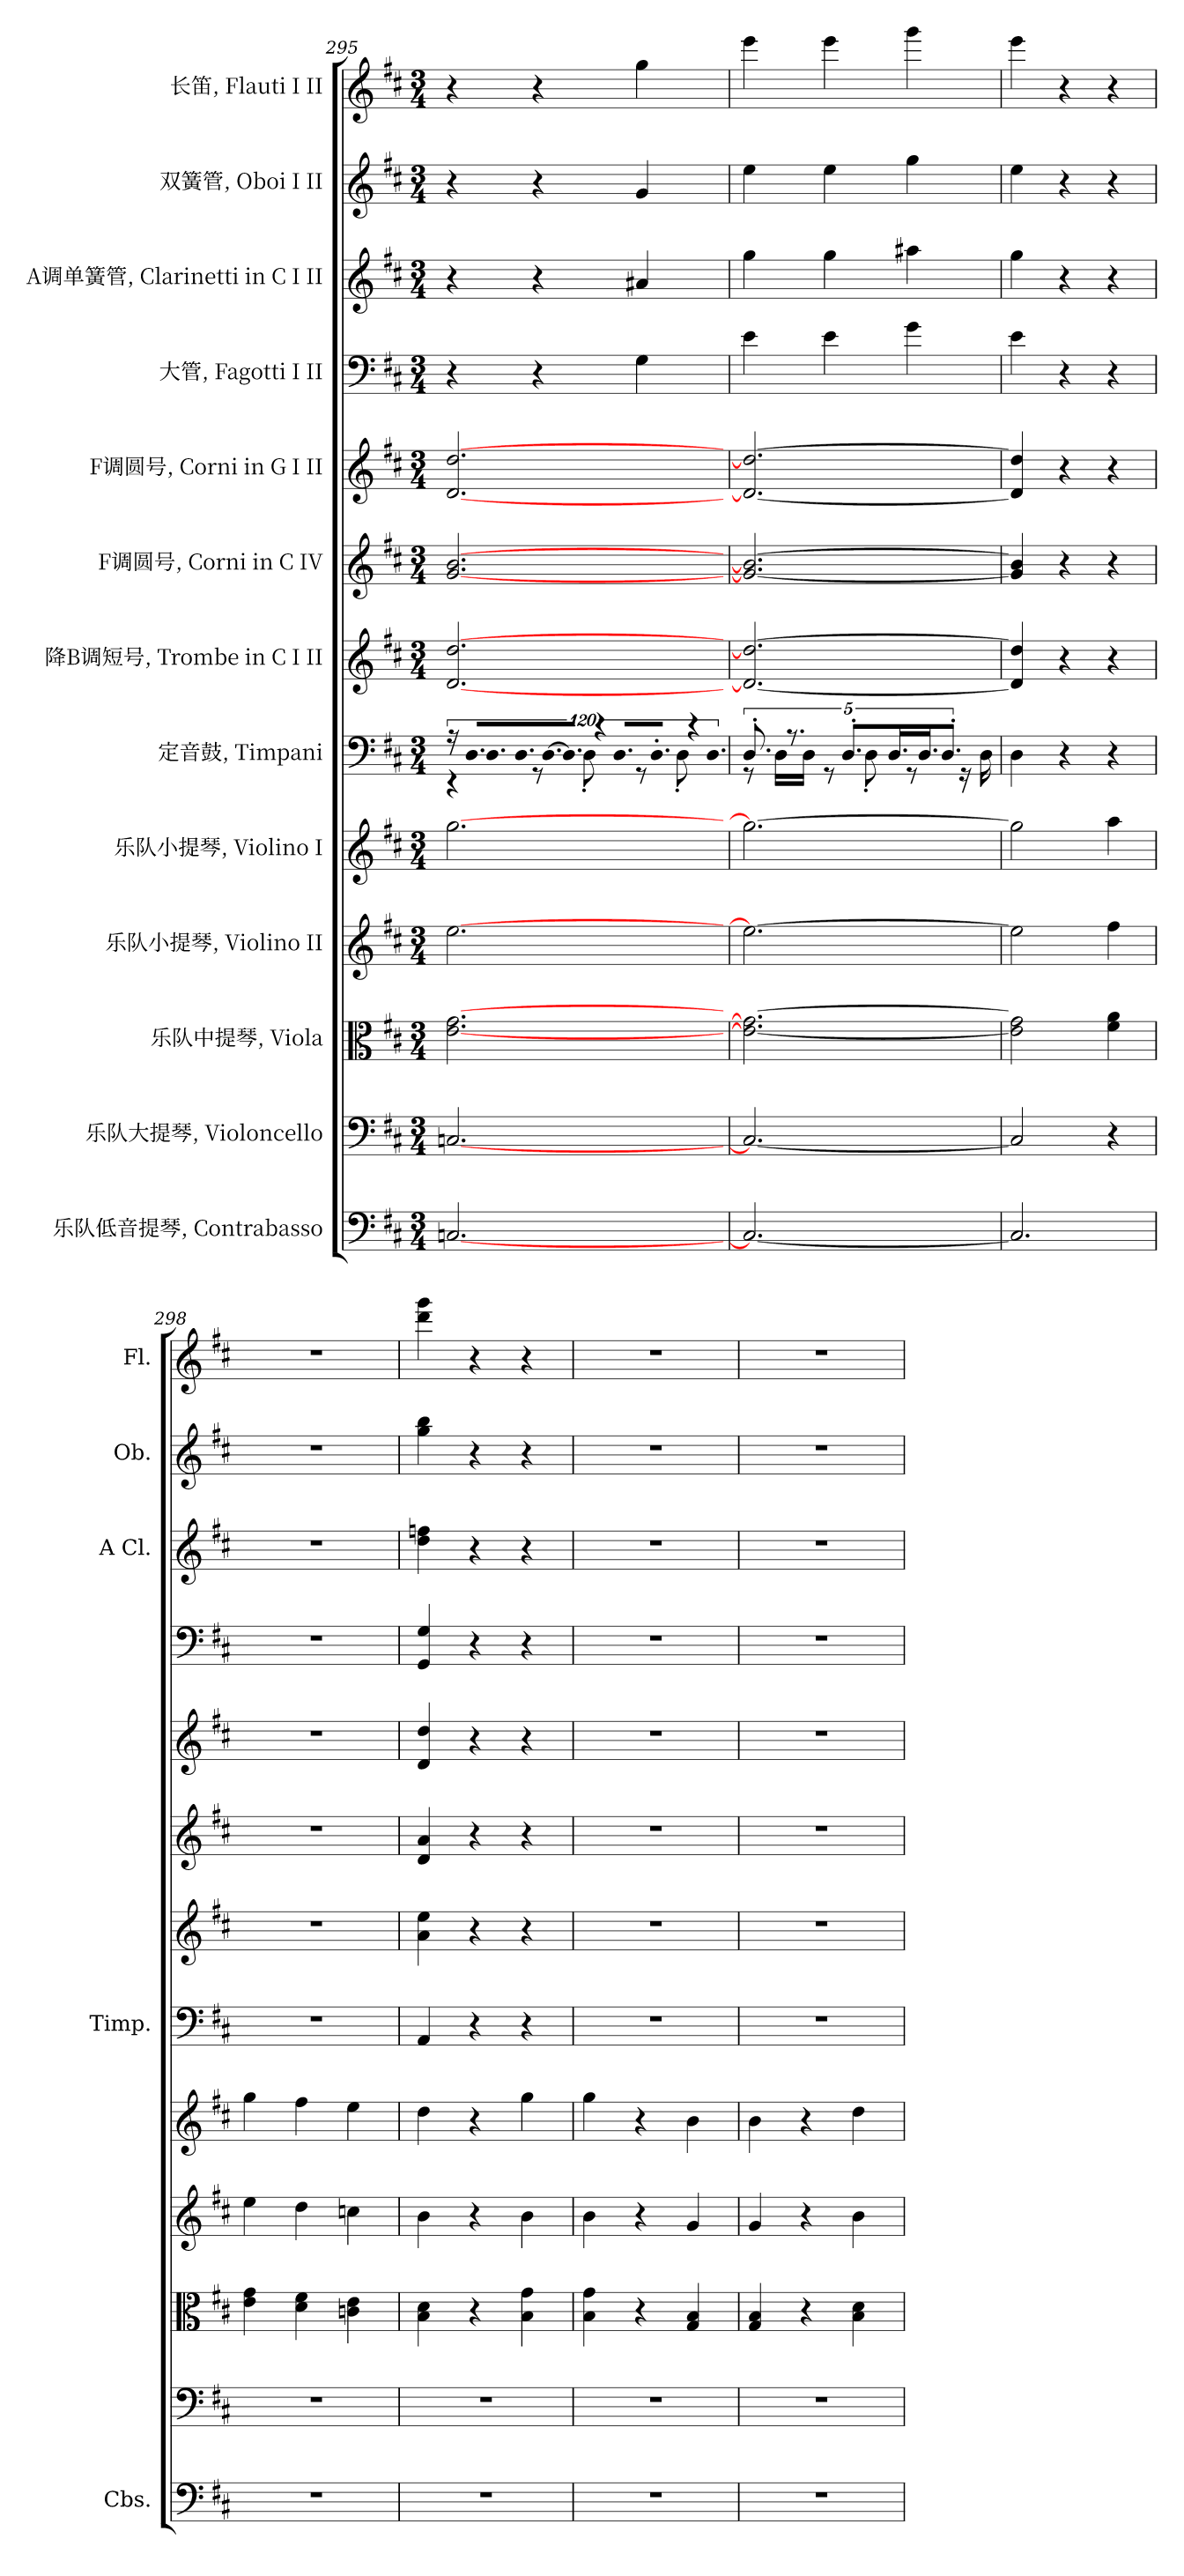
**kern	**kern	**kern	**kern	**kern	**kern	**kern	**kern	**kern	**kern	**kern	**kern	**kern
*part13	*part12	*part11	*part10	*part9	*part8	*part7	*part6	*part5	*part4	*part3	*part2	*part1
*staff13	*staff12	*staff11	*staff10	*staff9	*staff8	*staff7	*staff6	*staff5	*staff4	*staff3	*staff2	*staff1
*I"乐队低音提琴, Contrabasso	*I"乐队大提琴, Violoncello	*I"乐队中提琴, Viola	*I"乐队小提琴, Violino II	*I"乐队小提琴, Violino I	*I"定音鼓, Timpani	*I"降B调短号, Trombe in C I II	*I"F调圆号, Corni in C IV	*I"F调圆号, Corni in G I II	*I"大管, Fagotti I II	*I"A调单簧管, Clarinetti in C I II	*I"双簧管, Oboi I II	*I"长笛, Flauti I II
*I'Cbs.	*	*	*	*	*I'Timp.	*	*	*	*	*I'A Cl.	*I'Ob.	*I'Fl.
*clefF4	*clefF4	*clefC3	*clefG2	*clefG2	*clefF4	*clefG2	*clefG2	*clefG2	*clefF4	*clefG2	*clefG2	*clefG2
*ITrd7c12	*	*	*	*	*	*ITrd1c2	*ITrd4c7	*ITrd4c7	*	*ITrd2c3	*	*
*k[f#c#]	*k[f#c#]	*k[f#c#]	*k[f#c#]	*k[f#c#]	*k[f#c#]	*k[]	*k[f#]	*k[f#]	*k[f#c#]	*k[f#c#g#d#a#]	*k[f#c#]	*k[f#c#]
*M3/4	*M3/4	*M3/4	*M3/4	*M3/4	*M3/4	*M3/4	*M3/4	*M3/4	*M3/4	*M3/4	*M3/4	*M3/4
*MM350	*MM350	*MM350	*MM350	*MM350	*MM350	*MM350	*MM350	*MM350	*MM350	*MM350	*MM350	*MM350
=295	=295	=295	=295	=295	=295	=295	=295	=295	=295	=295	=295	=295
!	!	!	!	!	!LO:N:vis=32.	!	!	!	!	!	!	!
*	*	*	*	*	*^	*	*	*	*	*	*	*
[2.CCn/	[2.Cn/	[2.e\ [2.g\	[2.ee\	[2.gg\	1920%103r	4r	[2.c/ [2.cc/	[2.c/ [2.e/	[2.G/ [2.g/	4r	4r	4r	4r
!	!	!	!	!	!LO:N:vis=32.	!	!	!	!	!	!	!	!
.	.	.	.	.	1920%103D/KLL	.	.	.	.	.	.	.	.
!	!	!	!	!	!LO:N:vis=16.	!	!	!	!	!	!	!	!
.	.	.	.	.	960%103D/	.	.	.	.	.	.	.	.
!	!	!	!	!	!LO:N:vis=32.	!	!	!	!	!	!	!	!
.	.	.	.	.	1920%103D/L	.	.	.	.	.	.	.	.
.	.	.	.	.	.	8r	.	.	.	4r	4r	4r	4r
!	!	!	!	!	!LO:N:vis=32.	!	!	!	!	!	!	!	!
.	.	.	.	.	[1920%103D/	.	.	.	.	.	.	.	.
!	!	!	!	!	!LO:N:vis=32.	!	!	!	!	!	!	!	!
.	.	.	.	.	1920%103D/JJJ]	.	.	.	.	.	.	.	.
.	.	.	.	.	.	8D'\	.	.	.	.	.	.	.
!	!	!	!	!	!LO:N:vis=32.	!	!	!	!	!	!	!	!
.	.	.	.	.	1920%103r	.	.	.	.	.	.	.	.
!	!	!	!	!	!LO:N:vis=16.	!	!	!	!	!	!	!	!
.	.	.	.	.	960%103D/LL	.	.	.	.	.	.	.	.
*	*	*	*	*	*	*	*	*	*	*	*	*	*MM318
.	.	.	.	.	.	8r	.	.	.	4G\	4f##X/	4g/	4gg\
!	!	!	!	!	!LO:N:vis=16.	!	!	!	!	!	!	!	!
.	.	.	.	.	960%103D'/JJ	.	.	.	.	.	.	.	.
.	.	.	.	.	.	8D'\	.	.	.	.	.	.	.
!	!	!	!	!	!LO:N:vis=32.	!	!	!	!	!	!	!	!
.	.	.	.	.	1920%103r	.	.	.	.	.	.	.	.
!	!	!	!	!	!LO:N:vis=32.	!	!	!	!	!	!	!	!
.	.	.	.	.	1920%103D/	.	.	.	.	.	.	.	.
960ryy	960ryy	960ryy	960ryy	960ryy	.	960ryy	960ryy	960ryy	960ryy	960ryy	960ryy	960ryy	960ryy
!!LO:PB:g=z
=296	=296	=296	=296	=296	=296	=296	=296	=296	=296	=296	=296	=296	=296
*	*	*	*	*	*	*	*	*	*	*	*	*	*MM350
2.CC/_	2.C/_	2.e\_ 2.g\_	2.ee\_	2.gg\_	10.D'/	8r	2.c/_ 2.cc/_	2.c/_ 2.e/_	2.G/_ 2.g/_	4e\	4ee\	4ee\	4eee\
.	.	.	.	.	.	16D\LL	.	.	.	.	.	.	.
.	.	.	.	.	10.r	.	.	.	.	.	.	.	.
.	.	.	.	.	.	16D\JJ	.	.	.	.	.	.	.
.	.	.	.	.	.	8r	.	.	.	4e\	4ee\	4ee\	4eee\
.	.	.	.	.	10.D'/L	.	.	.	.	.	.	.	.
.	.	.	.	.	.	8D'\	.	.	.	.	.	.	.
.	.	.	.	.	20.D/L	.	.	.	.	.	.	.	.
*	*	*	*	*	*	*	*	*	*	*	*	*	*MM318
.	.	.	.	.	.	8r	.	.	.	4g\	4ff##X\	4gg\	4ggg\
.	.	.	.	.	20.D/J	.	.	.	.	.	.	.	.
.	.	.	.	.	10.D'/J	.	.	.	.	.	.	.	.
.	.	.	.	.	.	16r	.	.	.	.	.	.	.
.	.	.	.	.	.	16D\	.	.	.	.	.	.	.
*	*	*	*	*	*v	*v	*	*	*	*	*	*	*
=297	=297	=297	=297	=297	=297	=297	=297	=297	=297	=297	=297	=297
*	*	*	*	*	*	*	*	*	*	*	*	*MM350
2.CC/]	2C/]	2e\] 2g\]	2ee\]	2gg\]	4D\	4c/] 4cc/]	4c/] 4e/]	4G/] 4g/]	4e\	4ee\	4ee\	4eee\
.	.	.	.	.	4r	4r	4r	4r	4r	4r	4r	4r
*	*	*	*	*	*	*	*	*	*	*	*	*MM318
.	4r	4f#\ 4a\	4ff#\	4aa\	4r	4r	4r	4r	4r	4r	4r	4r
=298	=298	=298	=298	=298	=298	=298	=298	=298	=298	=298	=298	=298
*	*	*	*	*	*	*	*	*	*	*	*	*MM350
2.r	2.r	4e\ 4g\	4ee\	4gg\	2.r	2.r	2.r	2.r	2.r	2.r	2.r	2.r
.	.	4d\ 4f#\	4dd\	4ff#\	.	.	.	.	.	.	.	.
.	.	4cn\ 4e\	4ccn\	4ee\	.	.	.	.	.	.	.	.
=299	=299	=299	=299	=299	=299	=299	=299	=299	=299	=299	=299	=299
*	*	*	*	*	*	*	*	*	*	*	*	*MM350
2.r	2.r	4B\ 4d\	4b\	4dd\	4AA/	4g\ 4dd\	4G/ 4d/	4G/ 4g/	4GG/ 4G/	4b\ 4ddn\	4gg\ 4bb\	4ddd\ 4ggg\
.	.	4r	4r	4r	4r	4r	4r	4r	4r	4r	4r	4r
*	*	*	*	*	*	*	*	*	*	*	*	*MM318
.	.	4B\ 4g\	4b\	4gg\	4r	4r	4r	4r	4r	4r	4r	4r
=300	=300	=300	=300	=300	=300	=300	=300	=300	=300	=300	=300	=300
*	*	*	*	*	*	*	*	*	*	*	*	*MM350
2.r	2.r	4B\ 4g\	4b\	4gg\	2.r	2.r	2.r	2.r	2.r	2.r	2.r	2.r
.	.	4r	4r	4r	.	.	.	.	.	.	.	.
.	.	4G/ 4B/	4g/	4b\	.	.	.	.	.	.	.	.
=301	=301	=301	=301	=301	=301	=301	=301	=301	=301	=301	=301	=301
*	*	*	*	*	*	*	*	*	*	*	*	*MM350
2.r	2.r	4G/ 4B/	4g/	4b\	2.r	2.r	2.r	2.r	2.r	2.r	2.r	2.r
.	.	4r	4r	4r	.	.	.	.	.	.	.	.
.	.	4B\ 4d\	4b\	4dd\	.	.	.	.	.	.	.	.
=	=	=	=	=	=	=	=	=	=	=	=	=
*-	*-	*-	*-	*-	*-	*-	*-	*-	*-	*-	*-	*-
